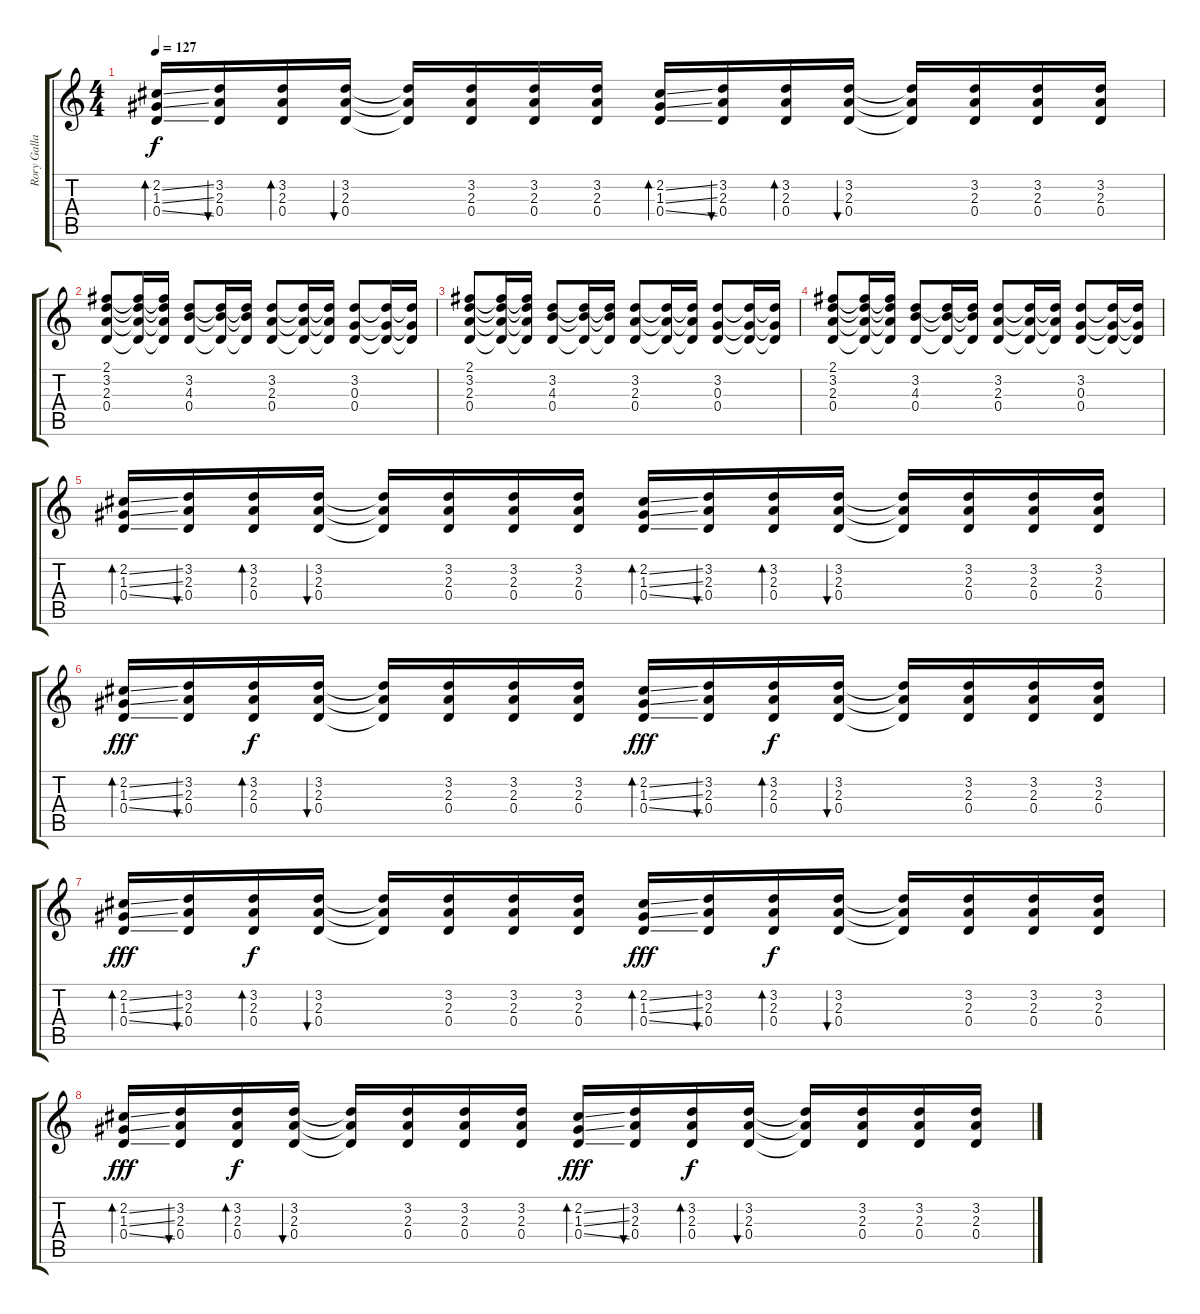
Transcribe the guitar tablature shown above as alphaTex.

\track ("Rory Gallagher" "Rory Galla") {instrument acousticguitarsteel}
\staff {score tabs}
\tuning (E4 B3 G3 D3 A2 E2) {hide}
\ts (4 4)
\tempo 127
\clef g2
\ks c
(2.2{ss} 1.3{ss} 0.4{ss}).16{bd 60 dy f} (3.2 2.3 0.4).16{bu 60} (3.2 2.3 0.4).16{bd 60} (3.2 2.3 0.4).16{bu 60} (3.2{t} 2.3{t} 0.4{t}).16 (3.2 2.3 0.4).16 (3.2 2.3 0.4).16 (3.2 2.3 0.4).16 (2.2{ss} 1.3{ss} 0.4{ss}).16{bd 60} (3.2 2.3 0.4).16{bu 60} (3.2 2.3 0.4).16{bd 60} (3.2 2.3 0.4).16{bu 60} (3.2{t} 2.3{t} 0.4{t}).16 (3.2 2.3 0.4).16 (3.2 2.3 0.4).16 (3.2 2.3 0.4).16 |
(2.1 3.2 2.3 0.4).8 (2.1{t} 3.2{t} 2.3{t} 0.4{t}).16 (2.1{t} 3.2{t} 2.3{t} 0.4{t}).16 (3.2 4.3 0.4).8 (3.2{t} 4.3{t} 0.4{t}).16 (3.2{t} 4.3{t} 0.4{t}).16 (3.2 2.3 0.4).8 (3.2{t} 2.3{t} 0.4{t}).16 (3.2{t} 2.3{t} 0.4{t}).16 (3.2 0.3 0.4).8 (3.2{t} 0.3{t} 0.4{t}).16 (3.2{t} 0.3{t} 0.4{t}).16 |
(2.1 3.2 2.3 0.4).8 (2.1{t} 3.2{t} 2.3{t} 0.4{t}).16 (2.1{t} 3.2{t} 2.3{t} 0.4{t}).16 (3.2 4.3 0.4).8 (3.2{t} 4.3{t} 0.4{t}).16 (3.2{t} 4.3{t} 0.4{t}).16 (3.2 2.3 0.4).8 (3.2{t} 2.3{t} 0.4{t}).16 (3.2{t} 2.3{t} 0.4{t}).16 (3.2 0.3 0.4).8 (3.2{t} 0.3{t} 0.4{t}).16 (3.2{t} 0.3{t} 0.4{t}).16 |
(2.1 3.2 2.3 0.4).8 (2.1{t} 3.2{t} 2.3{t} 0.4{t}).16 (2.1{t} 3.2{t} 2.3{t} 0.4{t}).16 (3.2 4.3 0.4).8 (3.2{t} 4.3{t} 0.4{t}).16 (3.2{t} 4.3{t} 0.4{t}).16 (3.2 2.3 0.4).8 (3.2{t} 2.3{t} 0.4{t}).16 (3.2{t} 2.3{t} 0.4{t}).16 (3.2 0.3 0.4).8 (3.2{t} 0.3{t} 0.4{t}).16 (3.2{t} 0.3{t} 0.4{t}).16 |
(2.2{ss} 1.3{ss} 0.4{ss}).16{bd 60} (3.2 2.3 0.4).16{bu 60} (3.2 2.3 0.4).16{bd 60} (3.2 2.3 0.4).16{bu 60} (3.2{t} 2.3{t} 0.4{t}).16 (3.2 2.3 0.4).16 (3.2 2.3 0.4).16 (3.2 2.3 0.4).16 (2.2{ss} 1.3{ss} 0.4{ss}).16{bd 60} (3.2 2.3 0.4).16{bu 60} (3.2 2.3 0.4).16{bd 60} (3.2 2.3 0.4).16{bu 60} (3.2{t} 2.3{t} 0.4{t}).16 (3.2 2.3 0.4).16 (3.2 2.3 0.4).16 (3.2 2.3 0.4).16 |
(2.2{ss} 1.3{ss} 0.4{ss}).16{bd 60 dy fff} (3.2 2.3 0.4).16{bu 60} (3.2 2.3 0.4).16{bd 60 dy f} (3.2 2.3 0.4).16{bu 60} (3.2{t} 2.3{t} 0.4{t}).16 (3.2 2.3 0.4).16 (3.2 2.3 0.4).16 (3.2 2.3 0.4).16 (2.2{ss} 1.3{ss} 0.4{ss}).16{bd 60 dy fff} (3.2 2.3 0.4).16{bu 60} (3.2 2.3 0.4).16{bd 60 dy f} (3.2 2.3 0.4).16{bu 60} (3.2{t} 2.3{t} 0.4{t}).16 (3.2 2.3 0.4).16 (3.2 2.3 0.4).16 (3.2 2.3 0.4).16 |
(2.2{ss} 1.3{ss} 0.4{ss}).16{bd 60 dy fff} (3.2 2.3 0.4).16{bu 60} (3.2 2.3 0.4).16{bd 60 dy f} (3.2 2.3 0.4).16{bu 60} (3.2{t} 2.3{t} 0.4{t}).16 (3.2 2.3 0.4).16 (3.2 2.3 0.4).16 (3.2 2.3 0.4).16 (2.2{ss} 1.3{ss} 0.4{ss}).16{bd 60 dy fff} (3.2 2.3 0.4).16{bu 60} (3.2 2.3 0.4).16{bd 60 dy f} (3.2 2.3 0.4).16{bu 60} (3.2{t} 2.3{t} 0.4{t}).16 (3.2 2.3 0.4).16 (3.2 2.3 0.4).16 (3.2 2.3 0.4).16 |
(2.2{ss} 1.3{ss} 0.4{ss}).16{bd 60 dy fff} (3.2 2.3 0.4).16{bu 60} (3.2 2.3 0.4).16{bd 60 dy f} (3.2 2.3 0.4).16{bu 60} (3.2{t} 2.3{t} 0.4{t}).16 (3.2 2.3 0.4).16 (3.2 2.3 0.4).16 (3.2 2.3 0.4).16 (2.2{ss} 1.3{ss} 0.4{ss}).16{bd 60 dy fff} (3.2 2.3 0.4).16{bu 60} (3.2 2.3 0.4).16{bd 60 dy f} (3.2 2.3 0.4).16{bu 60} (3.2{t} 2.3{t} 0.4{t}).16 (3.2 2.3 0.4).16 (3.2 2.3 0.4).16 (3.2 2.3 0.4).16
